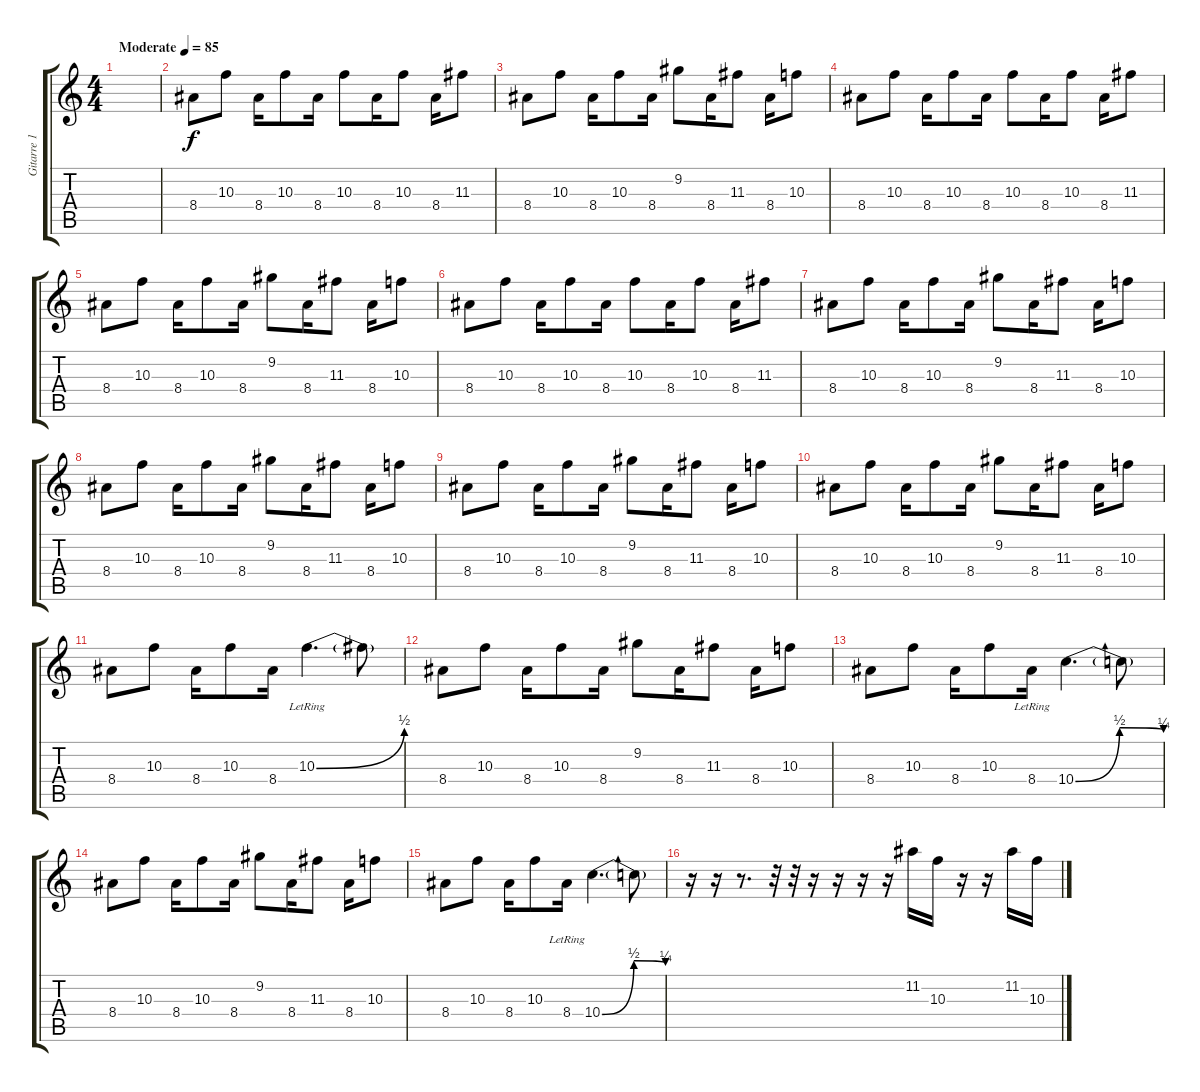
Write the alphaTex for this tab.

\track ("Gitarre 1" "Gitarre 1") {instrument electricguitarjazz}
\staff {score tabs}
\tuning (E4 B3 G3 D3 A2 E2) {hide}
\ts (4 4)
\tempo (85 "Moderate")
\clef g2
\ks c
|
8.4.8 10.3.8 8.4.16 10.3.8 8.4.16 10.3.8 8.4.16 10.3.8 8.4.16 11.3.8 |
8.4.8 10.3.8 8.4.16 10.3.8 8.4.16 9.2.8 8.4.16 11.3.8 8.4.16 10.3.8 |
8.4.8 10.3.8 8.4.16 10.3.8 8.4.16 10.3.8 8.4.16 10.3.8 8.4.16 11.3.8 |
8.4.8 10.3.8 8.4.16 10.3.8 8.4.16 9.2.8 8.4.16 11.3.8 8.4.16 10.3.8 |
8.4.8 10.3.8 8.4.16 10.3.8 8.4.16 10.3.8 8.4.16 10.3.8 8.4.16 11.3.8 |
8.4.8 10.3.8 8.4.16 10.3.8 8.4.16 9.2.8 8.4.16 11.3.8 8.4.16 10.3.8 |
8.4.8 10.3.8 8.4.16 10.3.8 8.4.16 9.2.8 8.4.16 11.3.8 8.4.16 10.3.8 |
8.4.8 10.3.8 8.4.16 10.3.8 8.4.16 9.2.8 8.4.16 11.3.8 8.4.16 10.3.8 |
8.4.8 10.3.8 8.4.16 10.3.8 8.4.16 9.2.8 8.4.16 11.3.8 8.4.16 10.3.8 |
8.4.8 10.3.8 8.4.16 10.3.8 8.4.16 10.3{be (bend 0 0 60 2) lr}.4{d instrument distortionguitar} 10.3{t}.8 |
8.4.8 10.3.8 8.4.16 10.3.8 8.4.16 9.2.8 8.4.16 11.3.8 8.4.16 10.3.8 |
8.4.8 10.3.8 8.4.16 10.3.8 8.4{lr}.16 10.4{be (bendrelease 0 0 45 2 45 2 60 1)}.4{d instrument distortionguitar} 10.4{t}.8 |
8.4.8 10.3.8 8.4.16 10.3.8 8.4.16 9.2.8 8.4.16 11.3.8 8.4.16 10.3.8 |
8.4.8 10.3.8 8.4.16 10.3.8 8.4{lr}.16 10.4{be (bendrelease 0 0 45 2 45 2 60 1)}.4{d instrument distortionguitar} 10.4{t}.8 |
r.16 r.16 r.8{d} r.32 r.32 r.16 r.16 r.16 r.16 11.2.16 10.3.16 r.16 r.16 11.2.16 10.3.16
